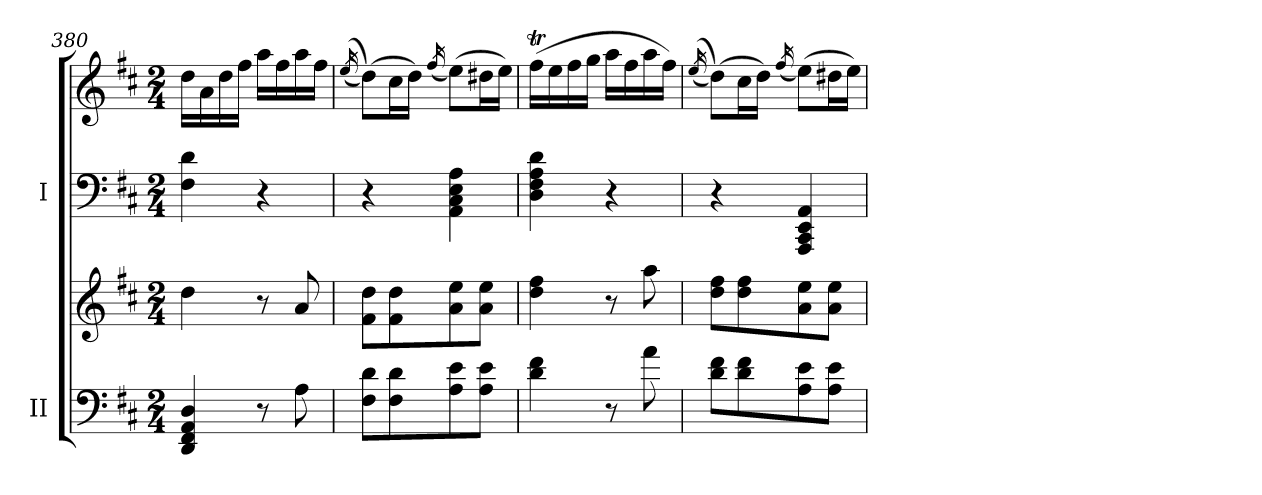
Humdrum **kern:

**kern	**kern	**kern	**kern
*part2	*part2	*part1	*part1
*staff4	*staff3	*staff2	*staff1
*I"II	*	*I"I	*
*I'II	*	*I'I	*
*clefF4	*clefG2	*clefF4	*clefG2
*k[f#c#]	*k[f#c#]	*k[f#c#]	*k[f#c#]
*M2/4	*M2/4	*M2/4	*M2/4
=380	=380	=380	=380
4DD/ 4FF#/ 4AA/ 4D/	4dd\	4F#\ 4d\	16dd\LL
.	.	.	16a\
.	.	.	16dd\
.	.	.	16ff#\JJ
8r	8r	4r	16aa\LL
.	.	.	16ff#\
8A\	8a/	.	16aa\
.	.	.	16ff#\JJ
=381	=381	=381	=381
.	.	.	(<(<16qee/
8F#\ 8d\L	8f#\ 8dd\L	4r	(>8dd\L))
8F#\ 8d\	8f#\ 8dd\	.	16cc#\L
.	.	.	16dd\JJ)
.	.	.	(<16qff#/
8A\ 8e\	8a\ 8ee\	4AA\ 4C#\ 4E\ 4A\	(>8ee\L)
8A\ 8e\J	8a\ 8ee\J	.	16dd#X\L
.	.	.	16ee\JJ)
!!LO:LB:g=z
=382	=382	=382	=382
4d\ 4f#\	4dd\ 4ff#\	4D\ 4F#\ 4A\ 4d\	(>16ff#t\LL
.	.	.	16ee\
.	.	.	16ff#\
.	.	.	16gg\JJ
8r	8r	4r	16aa\LL
.	.	.	16ff#\
8a\	8aa\	.	16aa\
.	.	.	16ff#\JJ)
=383	=383	=383	=383
.	.	.	(<(<16qee/
8d\ 8f#\L	8dd\ 8ff#\L	4r	(>8dd\L))
8d\ 8f#\	8dd\ 8ff#\	.	16cc#\L
.	.	.	16dd\JJ)
.	.	.	(<16qff#/
8A\ 8e\	8a\ 8ee\	4AAA/ 4CC#/ 4EE/ 4AA/	(>8ee\L)
8A\ 8e\J	8a\ 8ee\J	.	16dd#X\L
.	.	.	16ee\JJ)
=	=	=	=
*-	*-	*-	*-
